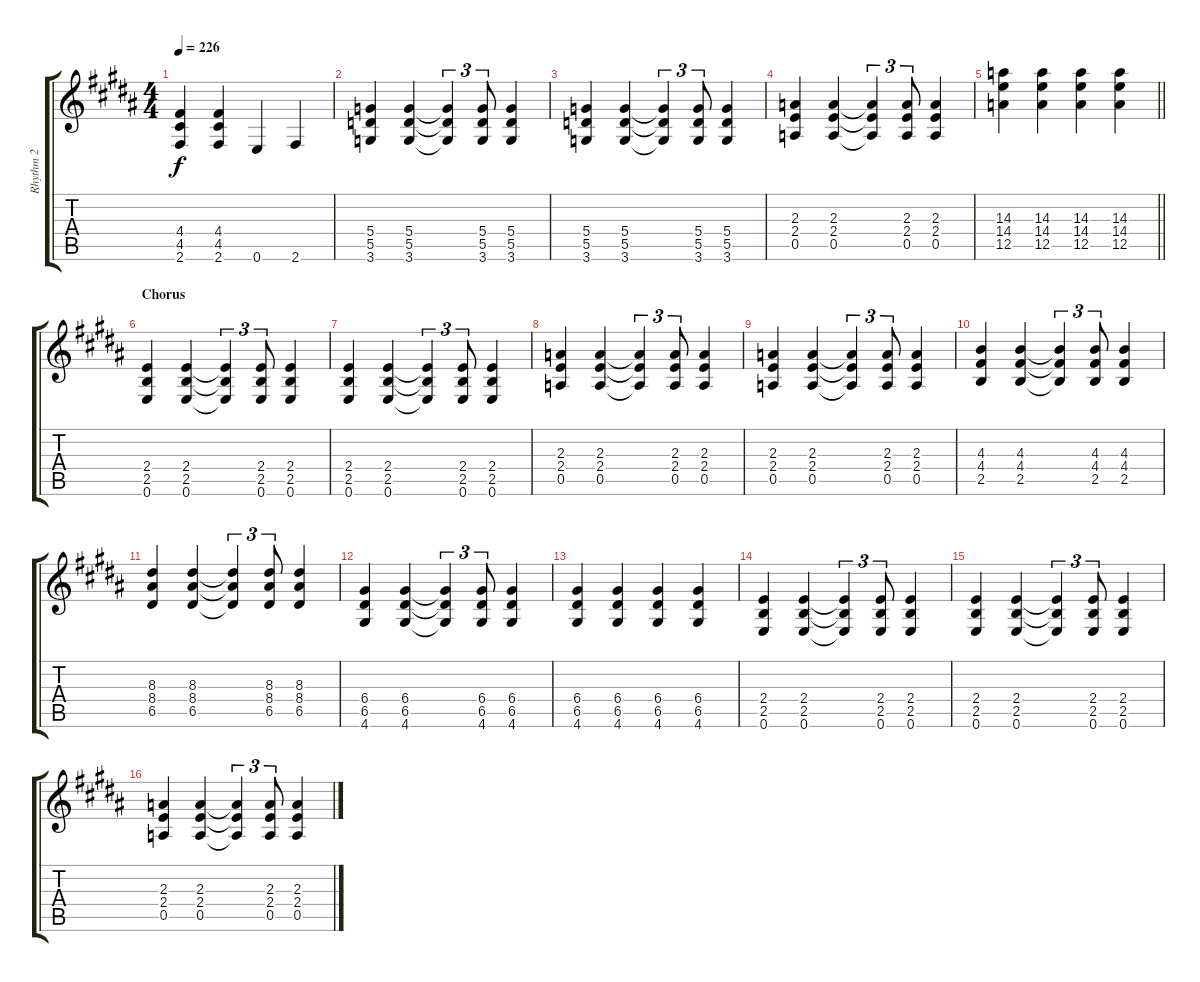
\track ("Rhythm 2" "Rhythm 2") {instrument overdrivenguitar}
\staff {score tabs}
\tuning (E4 B3 G3 D3 A2 E2) {hide}
\ts (4 4)
\tempo 226
\clef g2
\ks b
(4.4 4.5 2.6).4{dy f} (4.4 4.5 2.6).4 0.6.4 2.6.4 |
(5.4 5.5 3.6).4 (5.4 5.5 3.6).4 (5.4{t} 5.5{t} 3.6{t}).4{tu (3 2)} (5.4 5.5 3.6).8{tu (3 2)} (5.4 5.5 3.6).4 |
(5.4 5.5 3.6).4 (5.4 5.5 3.6).4 (5.4{t} 5.5{t} 3.6{t}).4{tu (3 2)} (5.4 5.5 3.6).8{tu (3 2)} (5.4 5.5 3.6).4 |
(2.3 2.4 0.5).4 (2.3 2.4 0.5).4 (2.3{t} 2.4{t} 0.5{t}).4{tu (3 2)} (2.3 2.4 0.5).8{tu (3 2)} (2.3 2.4 0.5).4 |
\barLineRight lightlight
(14.3 14.4 12.5).4 (14.3 14.4 12.5).4 (14.3 14.4 12.5).4 (14.3 14.4 12.5).4 |
\section ("" "Chorus")
(2.4 2.5 0.6).4 (2.4 2.5 0.6).4 (2.4{t} 2.5{t} 0.6{t}).4{tu (3 2)} (2.4 2.5 0.6).8{tu (3 2)} (2.4 2.5 0.6).4 |
(2.4 2.5 0.6).4 (2.4 2.5 0.6).4 (2.4{t} 2.5{t} 0.6{t}).4{tu (3 2)} (2.4 2.5 0.6).8{tu (3 2)} (2.4 2.5 0.6).4 |
(2.3 2.4 0.5).4 (2.3 2.4 0.5).4 (2.3{t} 2.4{t} 0.5{t}).4{tu (3 2)} (2.3 2.4 0.5).8{tu (3 2)} (2.3 2.4 0.5).4 |
(2.3 2.4 0.5).4 (2.3 2.4 0.5).4 (2.3{t} 2.4{t} 0.5{t}).4{tu (3 2)} (2.3 2.4 0.5).8{tu (3 2)} (2.3 2.4 0.5).4 |
(4.3 4.4 2.5).4 (4.3 4.4 2.5).4 (4.3{t} 4.4{t} 2.5{t}).4{tu (3 2)} (4.3 4.4 2.5).8{tu (3 2)} (4.3 4.4 2.5).4 |
(8.3 8.4 6.5).4 (8.3 8.4 6.5).4 (8.3{t} 8.4{t} 6.5{t}).4{tu (3 2)} (8.3 8.4 6.5).8{tu (3 2)} (8.3 8.4 6.5).4 |
(6.4 6.5 4.6).4 (6.4 6.5 4.6).4 (6.4{t} 6.5{t} 4.6{t}).4{tu (3 2)} (6.4 6.5 4.6).8{tu (3 2)} (6.4 6.5 4.6).4 |
(6.4 6.5 4.6).4 (6.4 6.5 4.6).4 (6.4 6.5 4.6).4 (6.4 6.5 4.6).4 |
(2.4 2.5 0.6).4 (2.4 2.5 0.6).4 (2.4{t} 2.5{t} 0.6{t}).4{tu (3 2)} (2.4 2.5 0.6).8{tu (3 2)} (2.4 2.5 0.6).4 |
(2.4 2.5 0.6).4 (2.4 2.5 0.6).4 (2.4{t} 2.5{t} 0.6{t}).4{tu (3 2)} (2.4 2.5 0.6).8{tu (3 2)} (2.4 2.5 0.6).4 |
(2.3 2.4 0.5).4 (2.3 2.4 0.5).4 (2.3{t} 2.4{t} 0.5{t}).4{tu (3 2)} (2.3 2.4 0.5).8{tu (3 2)} (2.3 2.4 0.5).4
